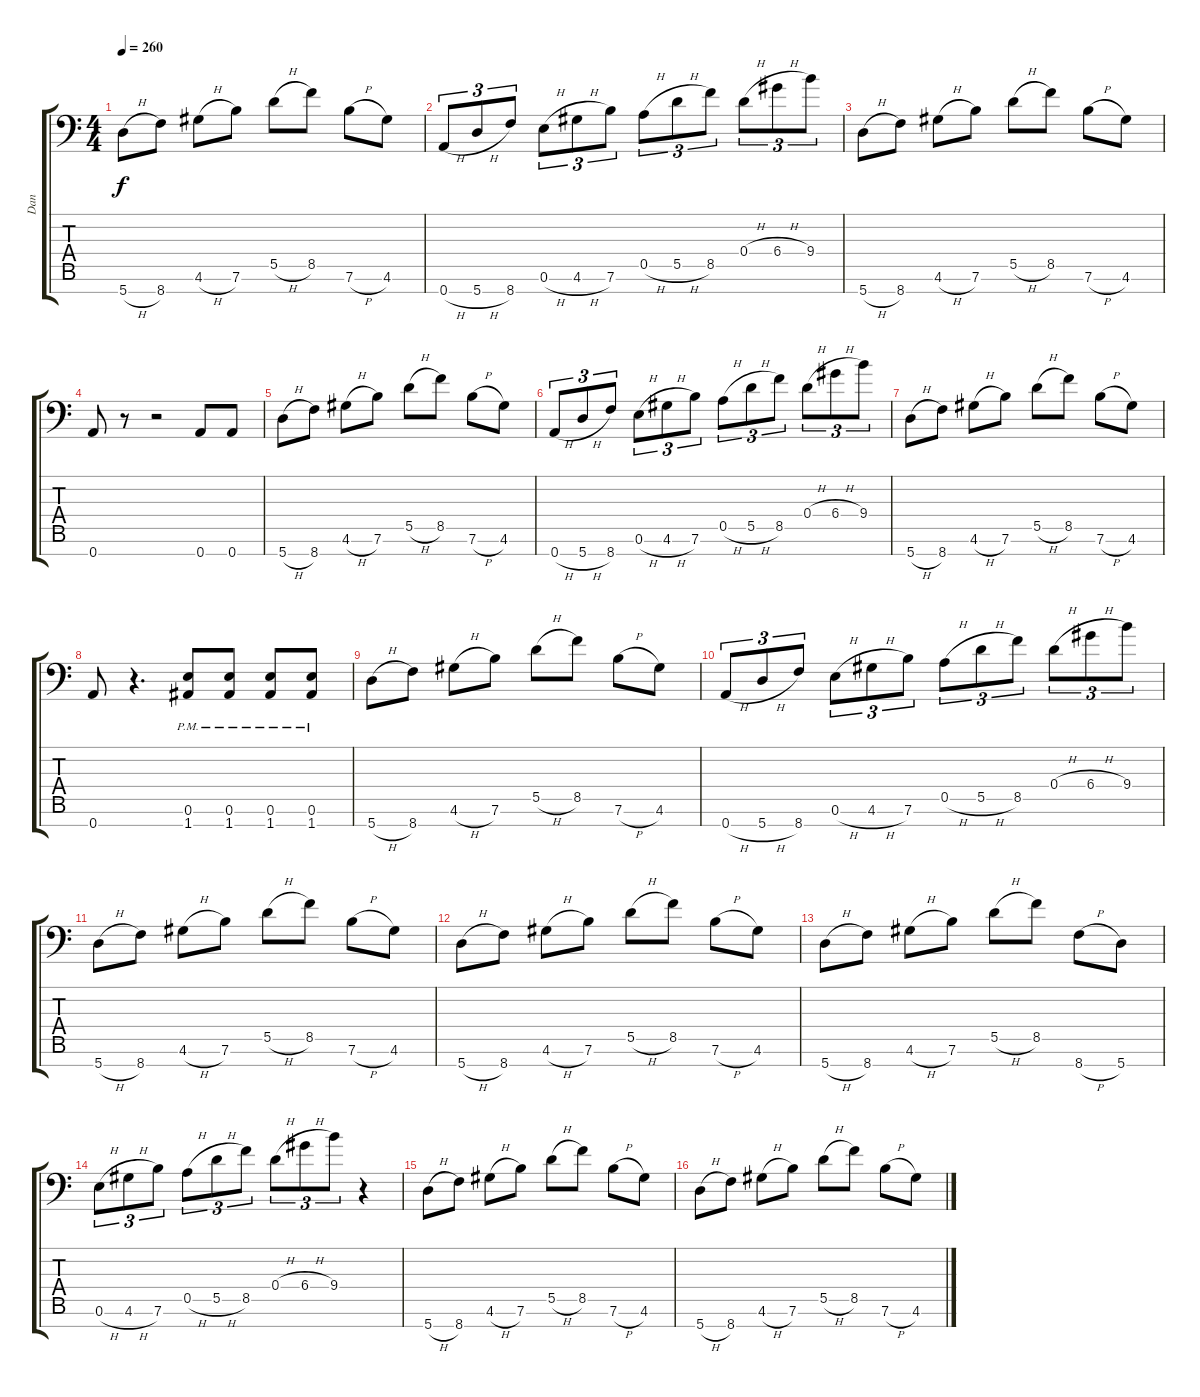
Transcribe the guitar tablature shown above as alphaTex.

\track ("Dan" "Dan") {instrument acousticguitarsteel}
\staff {score tabs}
\tuning (E4 B3 Gb3 D3 A2 E2 A1) {hide}
\ts (4 4)
\tempo 260
\clef f4
\ks aminor
5.7{h}.8{dy f} 8.7.8 4.6{h}.8 7.6.8 5.5{h}.8 8.5.8 7.6{h}.8 4.6.8 |
0.7{h}.8{tu (3 2)} 5.7{h}.8{tu (3 2)} 8.7.8{tu (3 2)} 0.6{h}.8{tu (3 2)} 4.6{h}.8{tu (3 2)} 7.6.8{tu (3 2)} 0.5{h}.8{tu (3 2)} 5.5{h}.8{tu (3 2)} 8.5.8{tu (3 2)} 0.4{h}.8{tu (3 2)} 6.4{h}.8{tu (3 2)} 9.4.8{tu (3 2)} |
\ks c
5.7{h}.8 8.7.8 4.6{h}.8 7.6.8 5.5{h}.8 8.5.8 7.6{h}.8 4.6.8 |
\ks aminor
0.7.8 r.8 r.2 0.7.8 0.7.8 |
\ks c
5.7{h}.8 8.7.8 4.6{h}.8 7.6.8 5.5{h}.8 8.5.8 7.6{h}.8 4.6.8 |
\ks aminor
0.7{h}.8{tu (3 2)} 5.7{h}.8{tu (3 2)} 8.7.8{tu (3 2)} 0.6{h}.8{tu (3 2)} 4.6{h}.8{tu (3 2)} 7.6.8{tu (3 2)} 0.5{h}.8{tu (3 2)} 5.5{h}.8{tu (3 2)} 8.5.8{tu (3 2)} 0.4{h}.8{tu (3 2)} 6.4{h}.8{tu (3 2)} 9.4.8{tu (3 2)} |
\ks c
5.7{h}.8 8.7.8 4.6{h}.8 7.6.8 5.5{h}.8 8.5.8 7.6{h}.8 4.6.8 |
\ks aminor
0.7.8 r.4{d} (0.6{pm} 1.7{pm}).8 (0.6{pm} 1.7{pm}).8 (0.6{pm} 1.7{pm}).8 (0.6{pm} 1.7{pm}).8 |
\ks c
5.7{h}.8 8.7.8 4.6{h}.8 7.6.8 5.5{h}.8 8.5.8 7.6{h}.8 4.6.8 |
\ks aminor
0.7{h}.8{tu (3 2)} 5.7{h}.8{tu (3 2)} 8.7.8{tu (3 2)} 0.6{h}.8{tu (3 2)} 4.6{h}.8{tu (3 2)} 7.6.8{tu (3 2)} 0.5{h}.8{tu (3 2)} 5.5{h}.8{tu (3 2)} 8.5.8{tu (3 2)} 0.4{h}.8{tu (3 2)} 6.4{h}.8{tu (3 2)} 9.4.8{tu (3 2)} |
\ks c
5.7{h}.8 8.7.8 4.6{h}.8 7.6.8 5.5{h}.8 8.5.8 7.6{h}.8 4.6.8 |
5.7{h}.8 8.7.8 4.6{h}.8 7.6.8 5.5{h}.8 8.5.8 7.6{h}.8 4.6.8 |
5.7{h}.8 8.7.8 4.6{h}.8 7.6.8 5.5{h}.8 8.5.8 8.7{h}.8 5.7.8 |
0.6{h}.8{tu (3 2)} 4.6{h}.8{tu (3 2)} 7.6.8{tu (3 2)} 0.5{h}.8{tu (3 2)} 5.5{h}.8{tu (3 2)} 8.5.8{tu (3 2)} 0.4{h}.8{tu (3 2)} 6.4{h}.8{tu (3 2)} 9.4.8{tu (3 2)} r.4 |
5.7{h}.8 8.7.8 4.6{h}.8 7.6.8 5.5{h}.8 8.5.8 7.6{h}.8 4.6.8 |
5.7{h}.8 8.7.8 4.6{h}.8 7.6.8 5.5{h}.8 8.5.8 7.6{h}.8 4.6.8
